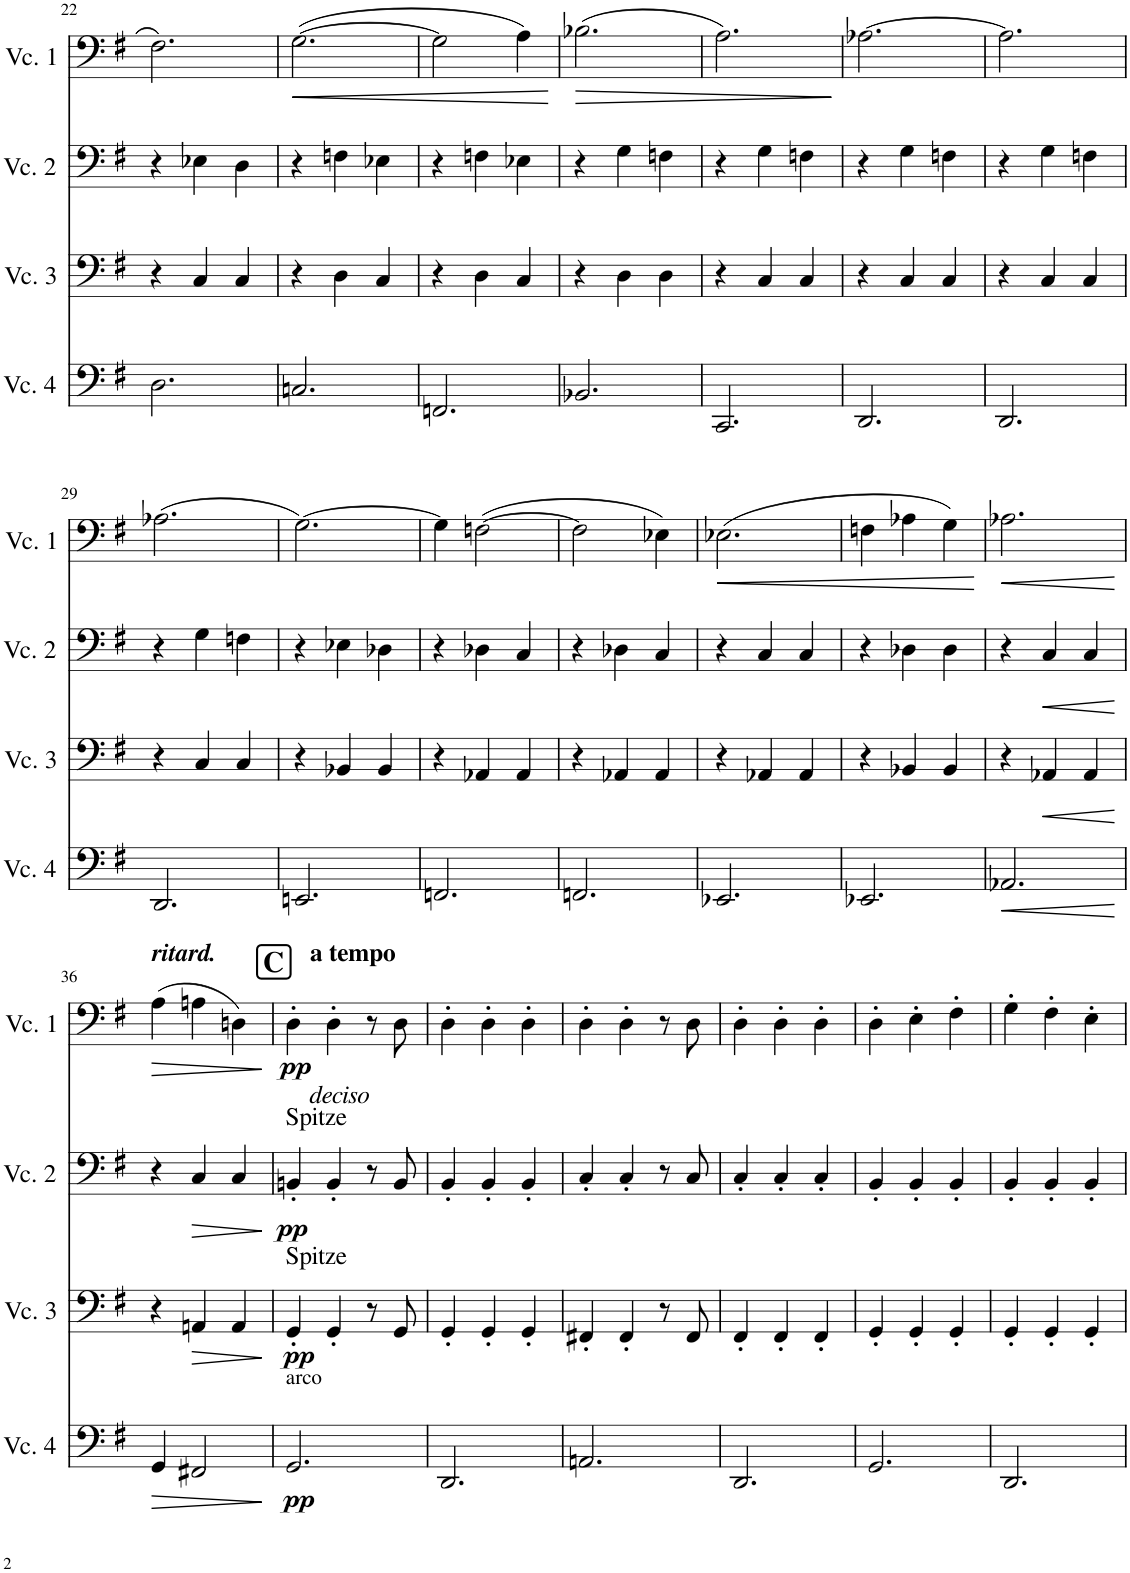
**kern	**dynam	**kern	**dynam	**kern	**dynam	**kern	**dynam
*part4	*part4	*part3	*part3	*part2	*part2	*part1	*part1
*staff4	*staff4	*staff3	*staff3	*staff2	*staff2	*staff1	*staff1
*I"Cello 4	*	*I"Cello 3	*	*I"Cello 2	*	*I"Cello 1	*
!!LO:PB:g=z
*clefF4	*	*clefF4	*	*clefF4	*	*clefF4	*
*k[f#]	*	*k[f#]	*	*k[f#]	*	*k[f#]	*
*M3/4	*	*M3/4	*	*M3/4	*	*M3/4	*
=22	=22	=22	=22	=22	=22	=22	=22
2.D\	.	4r	.	4r	.	2.F#\	.
.	.	4C/	.	4E-X\	.	.	.
.	.	4C/	.	4D\	.	.	.
=23	=23	=23	=23	=23	=23	=23	=23
!	!	!	!	!	!	!	!LO:HP:b
2.Cn/	.	4r	.	4r	.	([2.G\	<
.	.	4D\	.	4Fn\	.	.	.
.	.	4C/	.	4E-X\	.	.	.
=24	=24	=24	=24	=24	=24	=24	=24
2.FFn/	.	4r	.	4r	.	2G\]	.
.	.	4D\	.	4Fn\	.	.	.
.	.	4C/	.	4E-X\	.	4A\)	.
.	.	.	.	.	.	.	[
=25	=25	=25	=25	=25	=25	=25	=25
!	!	!	!	!	!	!	!LO:HP:b
2.BB-X/	.	4r	.	4r	.	(2.B-X\	>
.	.	4D\	.	4G\	.	.	.
.	.	4D\	.	4Fn\	.	.	.
=26	=26	=26	=26	=26	=26	=26	=26
2.CC/	.	4r	.	4r	.	2.A\)	.
.	.	4C/	.	4G\	.	.	.
.	.	4C/	.	4Fn\	.	.	.
.	.	.	.	.	.	.	]
=27	=27	=27	=27	=27	=27	=27	=27
2.DD/	.	4r	.	4r	.	[2.A-X\	.
.	.	4C/	.	4G\	.	.	.
.	.	4C/	.	4Fn\	.	.	.
=28	=28	=28	=28	=28	=28	=28	=28
2.DD/	.	4r	.	4r	.	2.A-\]	.
.	.	4C/	.	4G\	.	.	.
.	.	4C/	.	4Fn\	.	.	.
!!LO:LB:g=z
=29	=29	=29	=29	=29	=29	=29	=29
2.DD/	.	4r	.	4r	.	(2.A-X\	.
.	.	4C/	.	4G\	.	.	.
.	.	4C/	.	4Fn\	.	.	.
=30	=30	=30	=30	=30	=30	=30	=30
2.EEn/	.	4r	.	4r	.	[2.G\)	.
.	.	4BB-X/	.	4E-X\	.	.	.
.	.	4BB-/	.	4D-X\	.	.	.
=31	=31	=31	=31	=31	=31	=31	=31
2.FFn/	.	4r	.	4r	.	4G\]	.
.	.	4AA-X/	.	4D-X\	.	([2Fn\	.
.	.	4AA-/	.	4C/	.	.	.
=32	=32	=32	=32	=32	=32	=32	=32
2.FFn/	.	4r	.	4r	.	2F\]	.
.	.	4AA-X/	.	4D-X\	.	.	.
.	.	4AA-/	.	4C/	.	4E-X\)	.
=33	=33	=33	=33	=33	=33	=33	=33
!	!	!	!	!	!	!	!LO:HP:b
2.EE-X/	.	4r	.	4r	.	(2.E-X\	<
.	.	4AA-X/	.	4C/	.	.	.
.	.	4AA-/	.	4C/	.	.	.
=34	=34	=34	=34	=34	=34	=34	=34
2.EE-X/	.	4r	.	4r	.	4Fn\	.
.	.	4BB-X/	.	4D-X\	.	4A-X\	.
.	.	4BB-/	.	4D-\	.	4G\)	.
.	.	.	.	.	.	.	[
=35	=35	=35	=35	=35	=35	=35	=35
!	!LO:HP:b	!	!	!	!	!	!LO:HP:b
2.AA-X/	<	4r	.	4r	.	2.A-X\	<
!	!	!	!LO:HP:b	!	!LO:HP:b	!	!
.	.	4AA-X/	<	4C/	<	.	.
.	.	4AA-/	.	4C/	.	.	.
.	[	.	[	.	[	.	[
!!LO:LB:g=z
=36	=36	=36	=36	=36	=36	=36	=36
!	!	!	!	!	!	!LO:TX:a:Bi:t=ritard.	!
!	!LO:HP:b	!	!	!	!	!	!LO:HP:b
4GG/	>	4r	.	4r	.	(4A\	>
!	!	!	!LO:HP:b	!	!LO:HP:b	!	!
2FF#X/	.	4AAn/	>	4C/	>	4An\	.
.	.	4AA/	.	4C/	.	4Dn\)	.
.	]	.	]	.	]	.	]
!!LO:REH:place=s1:a:B:cj:fs=14:t=C
=37	=37	=37	=37	=37	=37	=37	=37
!	!	!	!	!	!	!LO:TX:b:i:t=deciso	!
!	!	!	!	!	!	!LO:TX:a:B:t=a tempo	!
!	!	!	!	!LO:TX:a:t=Spitze	!	!	!
!	!	!LO:TX:a:t=Spitze	!	!	!	!	!
!LO:TX:a:t=arco	!	!	!	!	!	!	!
!	!LO:DY:b	!	!LO:DY:b	!	!LO:DY:b	!	!LO:DY:b
2.GG/	pp	4GG'/	pp	4BBn'/	pp	4D'\	pp
.	.	4GG'/	.	4BB'/	.	4D'\	.
.	.	8r	.	8r	.	8r	.
.	.	8GG/	.	8BB/	.	8D\	.
=38	=38	=38	=38	=38	=38	=38	=38
2.DD/	.	4GG'/	.	4BB'/	.	4D'\	.
.	.	4GG'/	.	4BB'/	.	4D'\	.
.	.	4GG'/	.	4BB'/	.	4D'\	.
=39	=39	=39	=39	=39	=39	=39	=39
2.AAn/	.	4FF#X'/	.	4C'/	.	4D'\	.
.	.	4FF#'/	.	4C'/	.	4D'\	.
.	.	8r	.	8r	.	8r	.
.	.	8FF#/	.	8C/	.	8D\	.
=40	=40	=40	=40	=40	=40	=40	=40
2.DD/	.	4FF#'/	.	4C'/	.	4D'\	.
.	.	4FF#'/	.	4C'/	.	4D'\	.
.	.	4FF#'/	.	4C'/	.	4D'\	.
=41	=41	=41	=41	=41	=41	=41	=41
2.GG/	.	4GG'/	.	4BB'/	.	4D'\	.
.	.	4GG'/	.	4BB'/	.	4E'\	.
.	.	4GG'/	.	4BB'/	.	4F#'\	.
=42	=42	=42	=42	=42	=42	=42	=42
2.DD/	.	4GG'/	.	4BB'/	.	4G'\	.
.	.	4GG'/	.	4BB'/	.	4F#'\	.
.	.	4GG'/	.	4BB'/	.	4E'\	.
=	=	=	=	=	=	=	=
*-	*-	*-	*-	*-	*-	*-	*-
